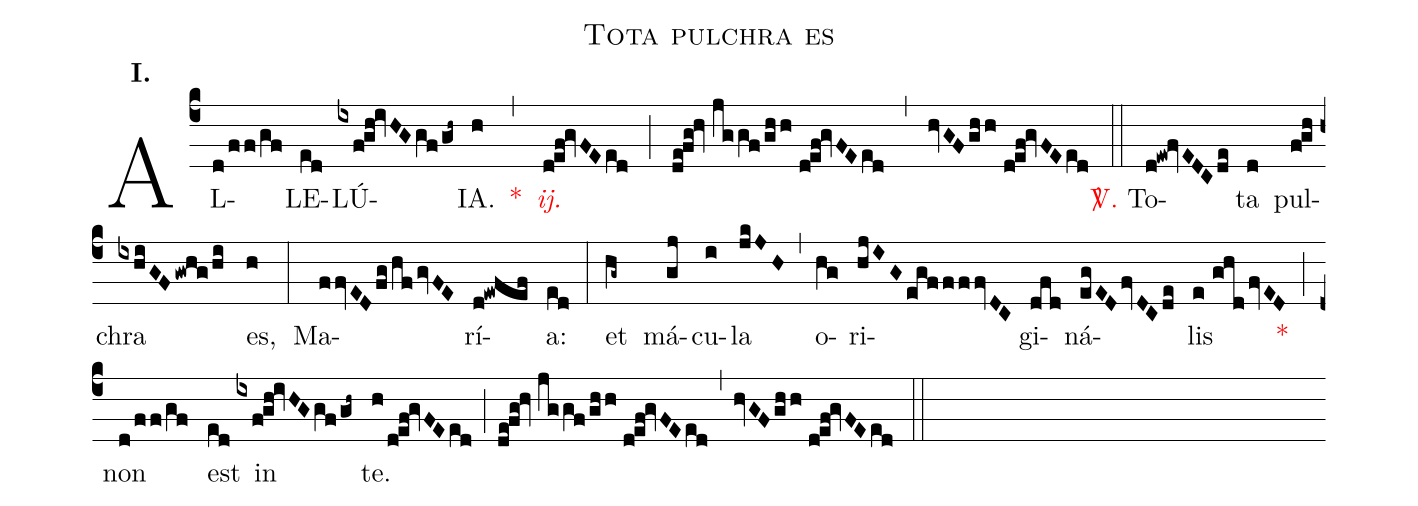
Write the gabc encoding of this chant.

name:Tota pulchra es;
mode:I.;
office-part:Alleluia;
%%
(c4) AL(d/ff/gf)LE(ed)LÚ(ixf!gh!ivHGgf/gh~)IA.(h) <v>\red{*}</v>(,) <v>\redit{ij.}</v>(d!ef!gvFEed;de!fg!hv//jg/gf/ghh//d!ef!gvFEed,hvGFghh//d!ef!gvFEed) (::) <v>\red{\Vbar.}</v> To(d!ew!fvEDCde)ta(d) pul(f!gh)chra(ixhiGFgwhg/hi) es,(h) (:) Ma(ffvEDfg/hfgvFE)rí(d!ewfef)a:(ed) (:) et(hg~) má(gj)cu(i)la(jkJH) (,) o(hg)ri(hjIGegffffvDC)gi(dfd)ná(egEDfvDCde)lis(e//ghdfvED) <v>\red{*}</v>(;) non(d/ff/gf) est(ed) in(ixf!gh!ivHGgf/gh~) te.(h/d!ef!gvFEed;de!fg!hv//jg/gf/ghh//d!ef!gvFEed,hvGFghh//d!ef!gvFEed) (::)
